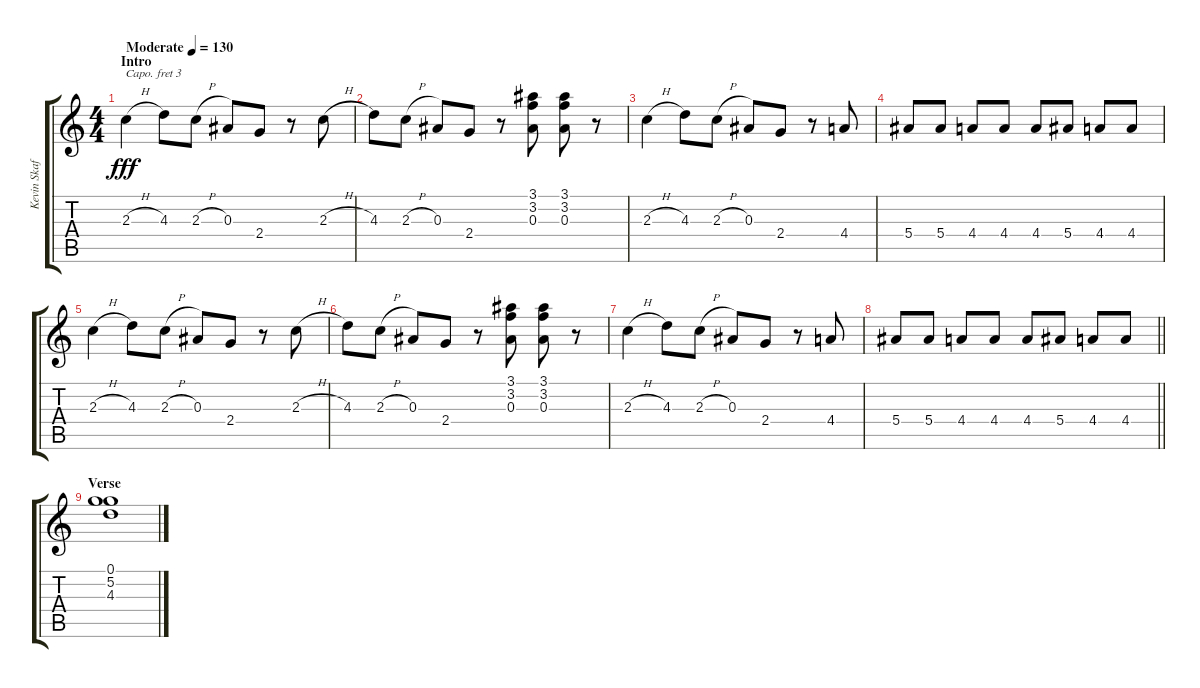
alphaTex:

\track ("Kevin Skaff Acoustic" "Kevin Skaf") {instrument acousticguitarsteel}
\staff {score tabs}
\capo 3
\tuning (E4 B3 G3 D3 A2 E2) {hide}
\ts (4 4)
\section ("" "Intro")
\tempo (130 "Moderate")
\clef g2
\ks c
2.3{h}.4{dy fff instrument acousticguitarsteel} 4.3.8 2.3{h}.8 0.3.8 2.4.8 r.8 2.3{h}.8 |
4.3.8 2.3{h}.8 0.3.8 2.4.8 r.8 (3.1 3.2 0.3).8 (3.1 3.2 0.3).8 r.8 |
2.3{h}.4 4.3.8 2.3{h}.8 0.3.8 2.4.8 r.8 4.4.8 |
5.4.8 5.4.8 4.4.8 4.4.8 4.4.8 5.4.8 4.4.8 4.4.8 |
2.3{h}.4 4.3.8 2.3{h}.8 0.3.8 2.4.8 r.8 2.3{h}.8 |
4.3.8 2.3{h}.8 0.3.8 2.4.8 r.8 (3.1 3.2 0.3).8 (3.1 3.2 0.3).8 r.8 |
2.3{h}.4 4.3.8 2.3{h}.8 0.3.8 2.4.8 r.8 4.4.8 |
\barLineRight lightlight
5.4.8 5.4.8 4.4.8 4.4.8 4.4.8 5.4.8 4.4.8 4.4.8 |
\section ("" "Verse")
(0.1 5.2 4.3).1
